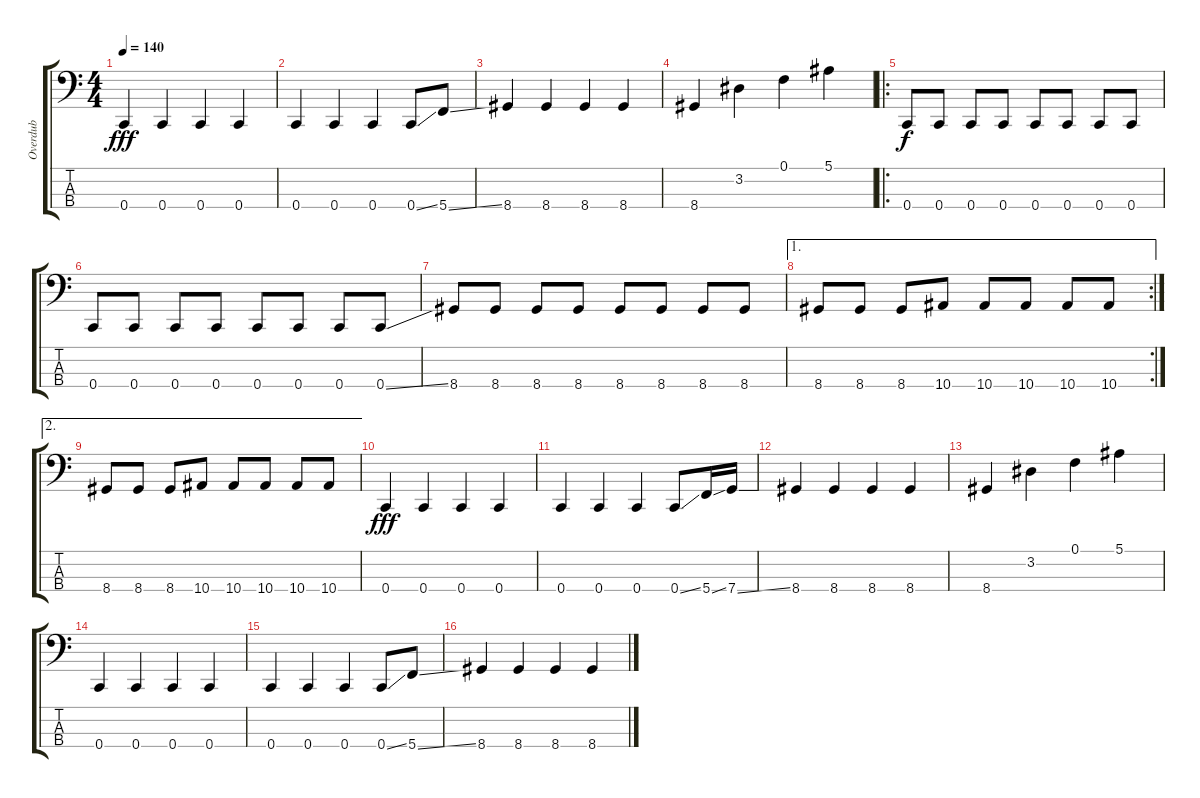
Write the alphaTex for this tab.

\track ("Overdub" "Overdub") {instrument electricbasspick}
\staff {score tabs}
\tuning (F2 C2 G1 C1) {hide}
\ts (4 4)
\tempo 140
\clef f4
\ks c
0.4.4{dy fff} 0.4.4 0.4.4 0.4.4 |
0.4.4 0.4.4 0.4.4 0.4{ss}.8 5.4{ss}.8 |
8.4.4 8.4.4 8.4.4 8.4.4 |
8.4.4 3.2.4 0.1.4 5.1.4 |
\ro
0.4.8{dy f} 0.4.8 0.4.8 0.4.8 0.4.8 0.4.8 0.4.8 0.4.8 |
0.4.8 0.4.8 0.4.8 0.4.8 0.4.8 0.4.8 0.4.8 0.4{ss}.8 |
8.4.8 8.4.8 8.4.8 8.4.8 8.4.8 8.4.8 8.4.8 8.4.8 |
\ae 1
\rc 2
8.4.8 8.4.8 8.4.8 10.4.8 10.4.8 10.4.8 10.4.8 10.4.8 |
\ae 2
8.4.8 8.4.8 8.4.8 10.4.8 10.4.8 10.4.8 10.4.8 10.4.8 |
0.4.4{dy fff} 0.4.4 0.4.4 0.4.4 |
0.4.4 0.4.4 0.4.4 0.4{ss}.8 5.4{ss}.16 7.4{ss}.16 |
8.4.4 8.4.4 8.4.4 8.4.4 |
8.4.4 3.2.4 0.1.4 5.1.4 |
0.4.4 0.4.4 0.4.4 0.4.4 |
0.4.4 0.4.4 0.4.4 0.4{ss}.8 5.4{ss}.8 |
8.4.4 8.4.4 8.4.4 8.4.4
